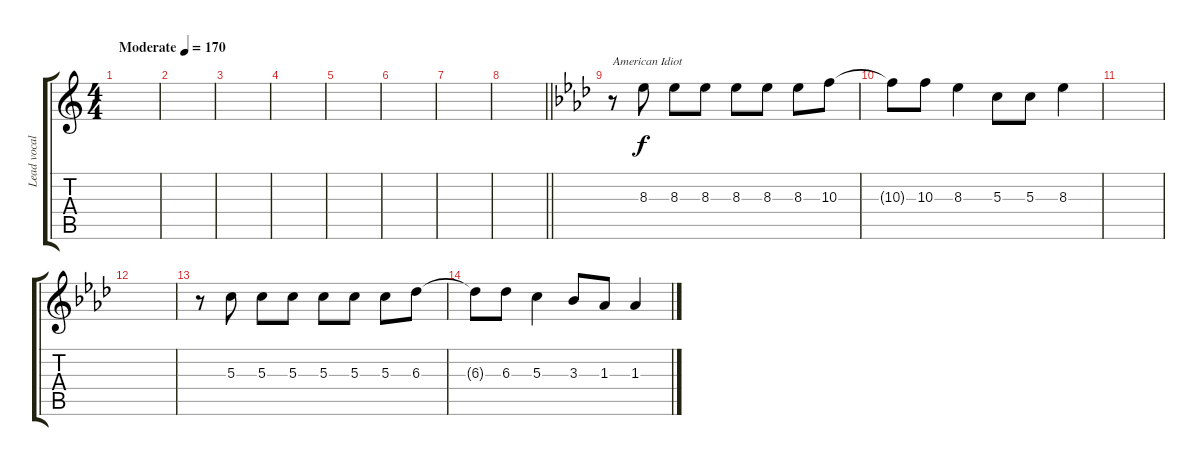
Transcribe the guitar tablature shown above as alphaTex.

\track ("Lead vocals" "Lead vocal") {instrument acousticguitarsteel}
\staff {score tabs}
\tuning (E4 B3 G3 D3 A2 E2) {hide}
\ts (4 4)
\tempo (170 "Moderate")
\clef g2
\ks c
|
|
|
|
|
|
|
\barLineRight lightlight
|
\ks fminor
r.8{txt "American Idiot"} 8.3.8 8.3.8 8.3.8 8.3.8 8.3.8 8.3.8 10.3.8 |
10.3{t}.8 10.3.8 8.3.4 5.3.8 5.3.8 8.3.4 |
\ks ab
|
|
r.8 5.3.8 5.3.8 5.3.8 5.3.8 5.3.8 5.3.8 6.3.8 |
6.3{t}.8 6.3.8 5.3.4 3.3.8 1.3.8 1.3.4
